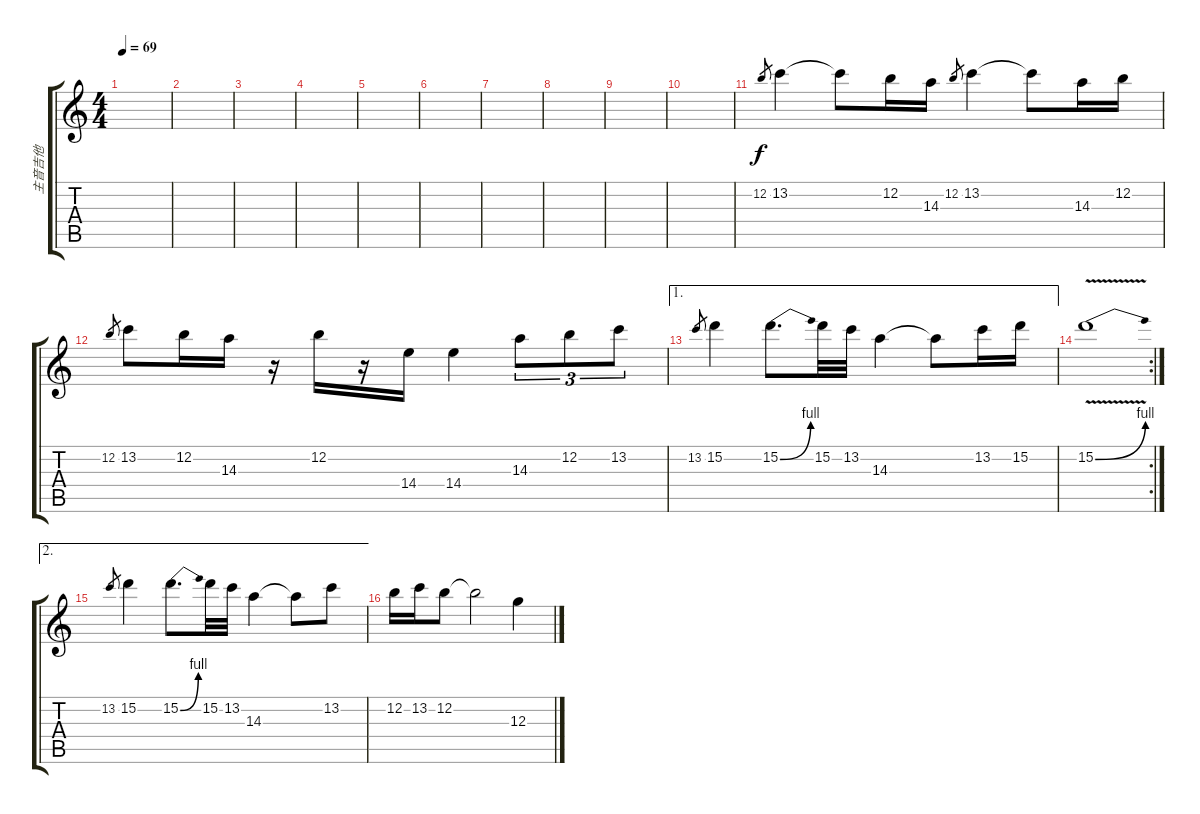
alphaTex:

\track ("主音吉他" "主音吉他") {instrument overdrivenguitar}
\staff {score tabs}
\tuning (E4 B3 G3 D3 A2 E2) {hide}
\ts (4 4)
\tempo 69
\clef g2
\ks c
|
|
|
|
|
|
|
|
|
|
12.2.8{gr} 13.2.4 13.2{t}.8 12.2.16 14.3.16 12.2.8{gr} 13.2.4 13.2{t}.8 14.3.16 12.2.16 |
12.2.8{gr} 13.2.8 12.2.16 14.3.16 r.16 12.2.16 r.16 14.4.16 14.4.4 14.3.8{tu (3 2)} 12.2.8{tu (3 2)} 13.2.8{tu (3 2)} |
\ae 1
13.2.8{gr} 15.2.4 15.2{be (bend 0 0 60 4)}.8{d} 15.2.32 13.2.32 14.3.4 14.3{t}.8{txt ""} 13.2.16 15.2.16 |
\rc 2
15.2{be (bend 0 0 60 4) v}.1 |
\ae 2
13.2.8{gr} 15.2.4 15.2{be (bend 0 0 60 4)}.8{d} 15.2.32 13.2.32 14.3.4 14.3{t}.8 13.2.8 |
12.2.16 13.2.16 12.2.8 12.2{t}.2 12.3{sl}.4
